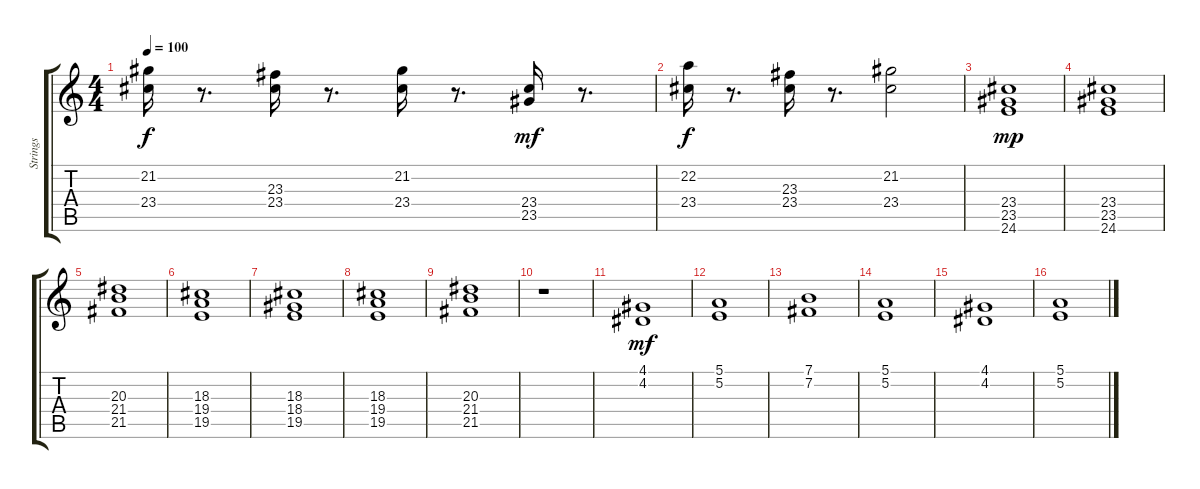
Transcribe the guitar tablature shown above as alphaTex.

\track ("Strings" "Strings") {instrument stringensemble1}
\staff {score tabs}
\tuning (E4 B3 G3 D3 A2 E2) {hide}
\ts (4 4)
\tempo 100
\clef g2
\ks c
(21.2 23.4).16{dy f} r.8{d} (23.3 23.4).16 r.8{d} (21.2 23.4).16 r.8{d} (23.4 23.5).16{dy mf} r.8{d} |
(22.2 23.4).16{dy f} r.8{d} (23.3 23.4).16 r.8{d} (21.2 23.4).2 |
(23.4 23.5 24.6).1{dy mp} |
(23.4 23.5 24.6).1 |
(20.3 21.4 21.5).1 |
(18.3 19.4 19.5).1 |
(18.3 18.4 19.5).1 |
(18.3 19.4 19.5).1 |
(20.3 21.4 21.5).1 |
r.1 |
(4.1 4.2).1{dy mf volume 10 instrument churchorgan} |
(5.1 5.2).1{volume 10 instrument churchorgan} |
(7.1 7.2).1{volume 10 instrument churchorgan} |
(5.1 5.2).1{volume 10 instrument churchorgan} |
(4.1 4.2).1{volume 10 instrument churchorgan} |
(5.1 5.2).1{volume 10 instrument churchorgan}
